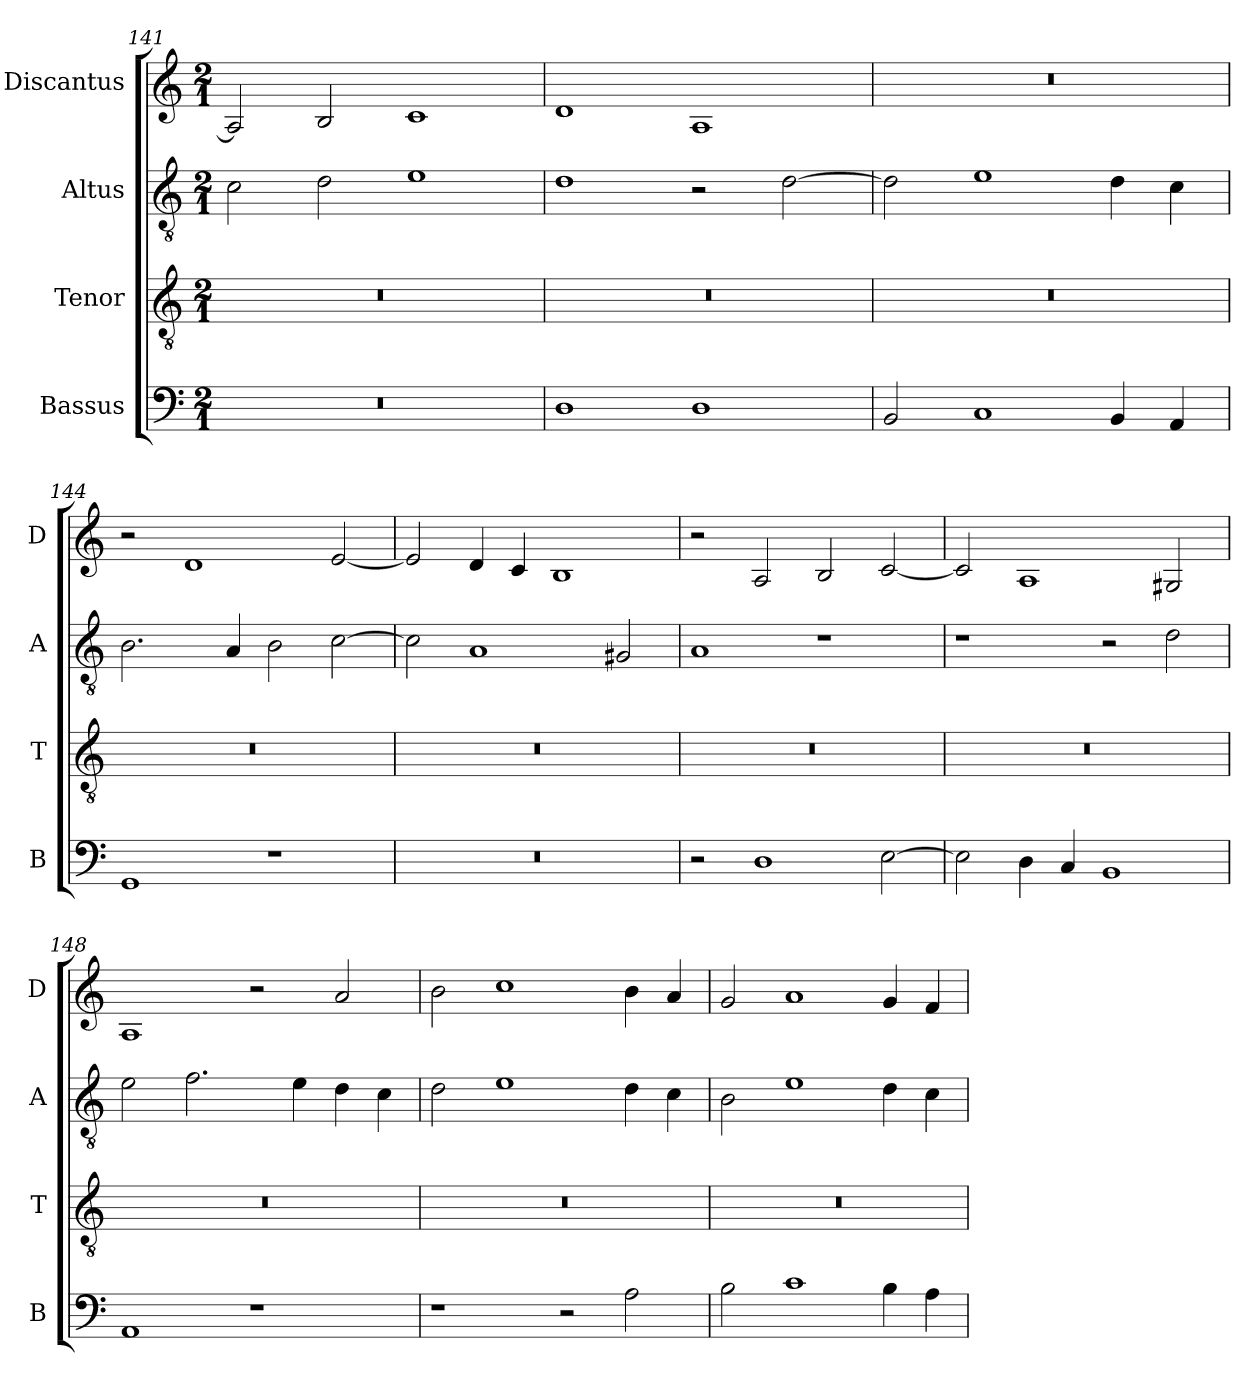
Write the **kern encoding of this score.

**kern	**kern	**kern	**kern
*part4	*part3	*part2	*part1
*staff4	*staff3	*staff2	*staff1
*I"Bassus	*I"Tenor	*I"Altus	*I"Discantus
*I'B	*I'T	*I'A	*I'D
*clefF4	*clefGv2	*clefGv2	*clefG2
*k[]	*k[]	*k[]	*k[]
*M2/1	*M2/1	*M2/1	*M2/1
=141	=141	=141	=141
0r	0r	2c\	2A/]
.	.	2d\	2B/
.	.	1e	1c
=142	=142	=142	=142
1D	0r	1d	1d
1D	.	2r	1A
.	.	[2d\	.
=143	=143	=143	=143
2BB/	0r	2d\]	0r
1C	.	1e	.
4BB/	.	4d\	.
4AA/	.	4c\	.
=144	=144	=144	=144
1GG	0r	2.B\	2r
.	.	.	1d
.	.	4A/	.
1r	.	2B\	.
.	.	[2c\	[2e/
=145	=145	=145	=145
0r	0r	2c\]	2e/]
.	.	1A	4d/
.	.	.	4c/
.	.	.	1B
.	.	2G#X/	.
=146	=146	=146	=146
2r	0r	1A	2r
1D	.	.	2A/
.	.	1r	2B/
[2E\	.	.	[2c/
=147	=147	=147	=147
2E\]	0r	1r	2c/]
4D\	.	.	1A
4C/	.	.	.
1BB	.	2r	.
.	.	2d\	2G#X/
=148	=148	=148	=148
1AA	0r	2e\	1A
.	.	2.f\	.
1r	.	.	2r
.	.	4e\	.
.	.	4d\	2a/
.	.	4c\	.
=149	=149	=149	=149
1r	0r	2d\	2b\
.	.	1e	1cc
2r	.	.	.
2A\	.	4d\	4b\
.	.	4c\	4a/
=150	=150	=150	=150
2B\	0r	2B\	2g/
1c	.	1e	1a
4B\	.	4d\	4g/
4A\	.	4c\	4f/
=	=	=	=
*-	*-	*-	*-
